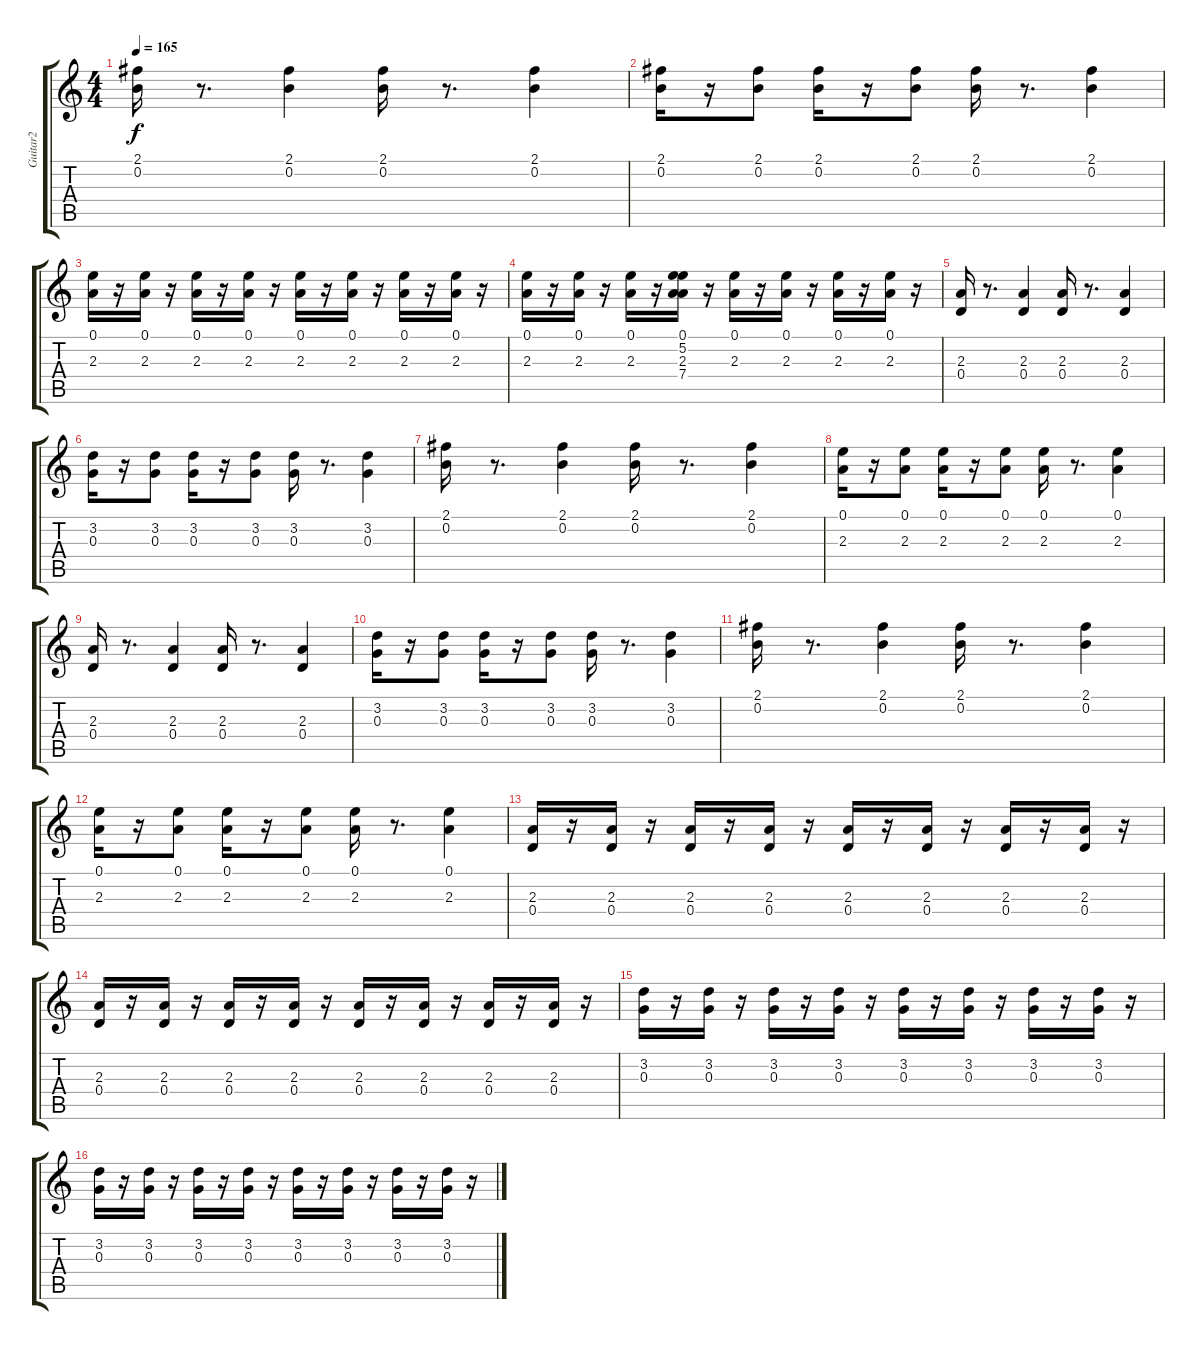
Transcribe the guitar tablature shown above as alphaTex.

\track ("Guitar2" "Guitar2") {instrument overdrivenguitar}
\staff {score tabs}
\tuning (E4 B3 G3 D3 A2 E2) {hide}
\ts (4 4)
\tempo 165
\clef g2
\ks c
(2.1 0.2).16{dy f} r.8{d} (2.1 0.2).4 (2.1 0.2).16 r.8{d} (2.1 0.2).4 |
(2.1 0.2).16 r.16 (2.1 0.2).8 (2.1 0.2).16 r.16 (2.1 0.2).8 (2.1 0.2).16 r.8{d} (2.1 0.2).4 |
(0.1 2.3).16 r.16 (0.1 2.3).16 r.16 (0.1 2.3).16 r.16 (0.1 2.3).16 r.16 (0.1 2.3).16 r.16 (0.1 2.3).16 r.16 (0.1 2.3).16 r.16 (0.1 2.3).16 r.16 |
(0.1 2.3).16 r.16 (0.1 2.3).16 r.16 (0.1 2.3).16 r.16 (0.1 5.2 2.3 7.4).16 r.16 (0.1 2.3).16 r.16 (0.1 2.3).16 r.16 (0.1 2.3).16 r.16 (0.1 2.3).16 r.16 |
(2.3 0.4).16 r.8{d} (2.3 0.4).4 (2.3 0.4).16 r.8{d} (2.3 0.4).4 |
(3.2 0.3).16 r.16 (3.2 0.3).8 (3.2 0.3).16 r.16 (3.2 0.3).8 (3.2 0.3).16 r.8{d} (3.2 0.3).4 |
(2.1 0.2).16 r.8{d} (2.1 0.2).4 (2.1 0.2).16 r.8{d} (2.1 0.2).4 |
(0.1 2.3).16 r.16 (0.1 2.3).8 (0.1 2.3).16 r.16 (0.1 2.3).8 (0.1 2.3).16 r.8{d} (0.1 2.3).4 |
(2.3 0.4).16 r.8{d} (2.3 0.4).4 (2.3 0.4).16 r.8{d} (2.3 0.4).4 |
(3.2 0.3).16 r.16 (3.2 0.3).8 (3.2 0.3).16 r.16 (3.2 0.3).8 (3.2 0.3).16 r.8{d} (3.2 0.3).4 |
(2.1 0.2).16 r.8{d} (2.1 0.2).4 (2.1 0.2).16 r.8{d} (2.1 0.2).4 |
(0.1 2.3).16 r.16 (0.1 2.3).8 (0.1 2.3).16 r.16 (0.1 2.3).8 (0.1 2.3).16 r.8{d} (0.1 2.3).4 |
(2.3 0.4).16 r.16 (2.3 0.4).16 r.16 (2.3 0.4).16 r.16 (2.3 0.4).16 r.16 (2.3 0.4).16 r.16 (2.3 0.4).16 r.16 (2.3 0.4).16 r.16 (2.3 0.4).16 r.16 |
(2.3 0.4).16 r.16 (2.3 0.4).16 r.16 (2.3 0.4).16 r.16 (2.3 0.4).16 r.16 (2.3 0.4).16 r.16 (2.3 0.4).16 r.16 (2.3 0.4).16 r.16 (2.3 0.4).16 r.16 |
(3.2 0.3).16 r.16 (3.2 0.3).16 r.16 (3.2 0.3).16 r.16 (3.2 0.3).16 r.16 (3.2 0.3).16 r.16 (3.2 0.3).16 r.16 (3.2 0.3).16 r.16 (3.2 0.3).16 r.16 |
(3.2 0.3).16 r.16 (3.2 0.3).16 r.16 (3.2 0.3).16 r.16 (3.2 0.3).16 r.16 (3.2 0.3).16 r.16 (3.2 0.3).16 r.16 (3.2 0.3).16 r.16 (3.2 0.3).16 r.16
